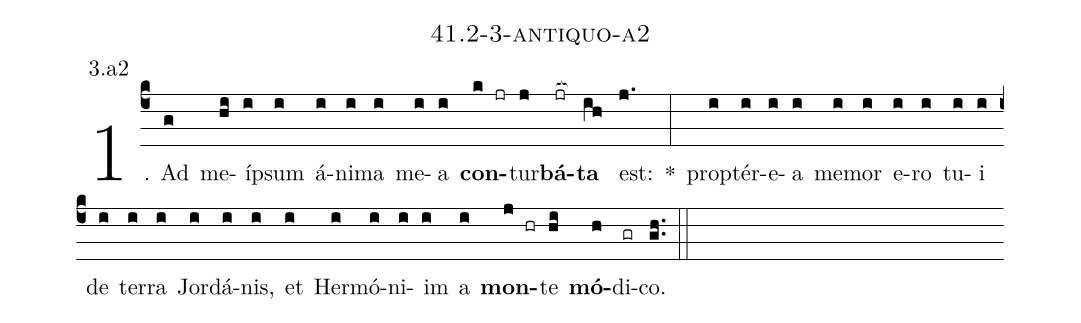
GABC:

name: 41.2-3-antiquo-a2;
annotation: 3.a2;
%%
(c4)1. Ad(g) me(hi)íp(i)sum(i) á(i)ni(i)ma(i) me(i)a(i) <b>con</b>(k jr)tur(j)<b>bá</b>(jr[ocb:1{])<b>ta</b>(ih[ocb:0}]) est:(j.) *(:) prop(i)tér(i)e(i)a(i) me(i)mor(i) e(i)ro(i) tu(i)i(i) de(i) ter(i)ra(i) Jor(i)dá(i)nis,(i) et(i) Her(i)mó(i)ni(i)im(i) a(i) <b>mon</b>(j hr)te(hi) <b>mó</b>(h)di(gr)co.(gh..) (::)


%E(i) u(i) o(j) u(hi) a(h) e.(gh..) (::)
